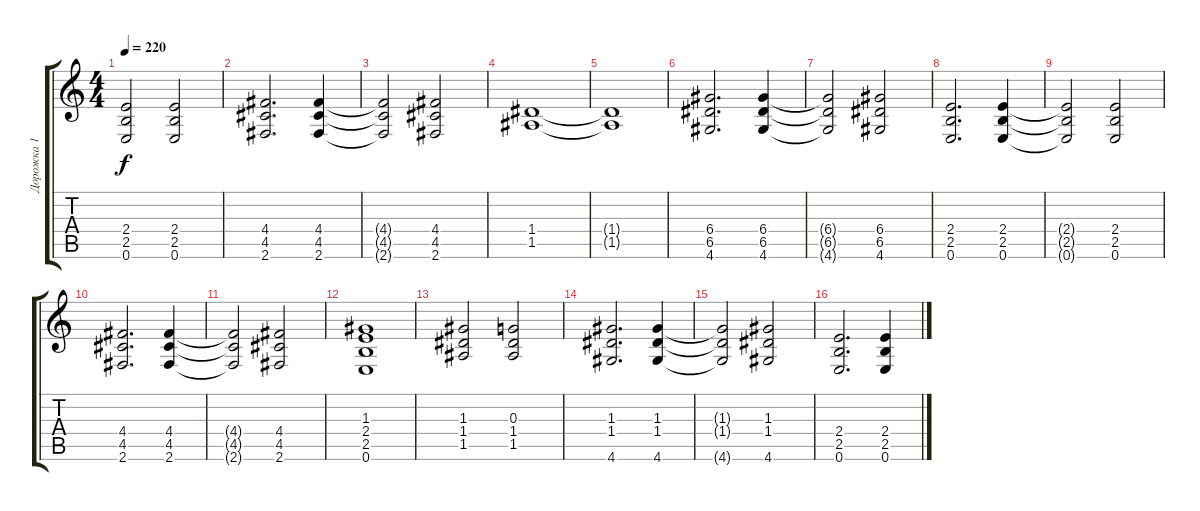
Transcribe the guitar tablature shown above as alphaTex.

\track ("Дорожка 1" "Дорожка 1") {instrument distortionguitar}
\staff {score tabs}
\tuning (E4 B3 G3 D3 A2 E2) {hide}
\ts (4 4)
\tempo 220
\clef g2
\ks c
(2.4{t} 2.5{t} 0.6{t}).2{dy f} (2.4 2.5 0.6).2 |
(4.4 4.5 2.6).2{d} (4.4 4.5 2.6).4 |
(4.4{t} 4.5{t} 2.6{t}).2 (4.4 4.5 2.6).2 |
(1.4 1.5).1 |
(1.4{t} 1.5{t}).1 |
(6.4 6.5 4.6).2{d} (6.4 6.5 4.6).4 |
(6.4{t} 6.5{t} 4.6{t}).2 (6.4 6.5 4.6).2 |
(2.4 2.5 0.6).2{d} (2.4 2.5 0.6).4 |
(2.4{t} 2.5{t} 0.6{t}).2 (2.4 2.5 0.6).2 |
(4.4 4.5 2.6).2{d} (4.4 4.5 2.6).4 |
(4.4{t} 4.5{t} 2.6{t}).2 (4.4 4.5 2.6).2 |
(1.3 2.4 2.5 0.6).1 |
(1.3 1.4 1.5).2 (0.3 1.4 1.5).2 |
(1.3 1.4 4.6).2{d} (1.3 1.4 4.6).4 |
(1.3{t} 1.4{t} 4.6{t}).2 (1.3 1.4 4.6).2 |
(2.4 2.5 0.6).2{d} (2.4 2.5 0.6).4
